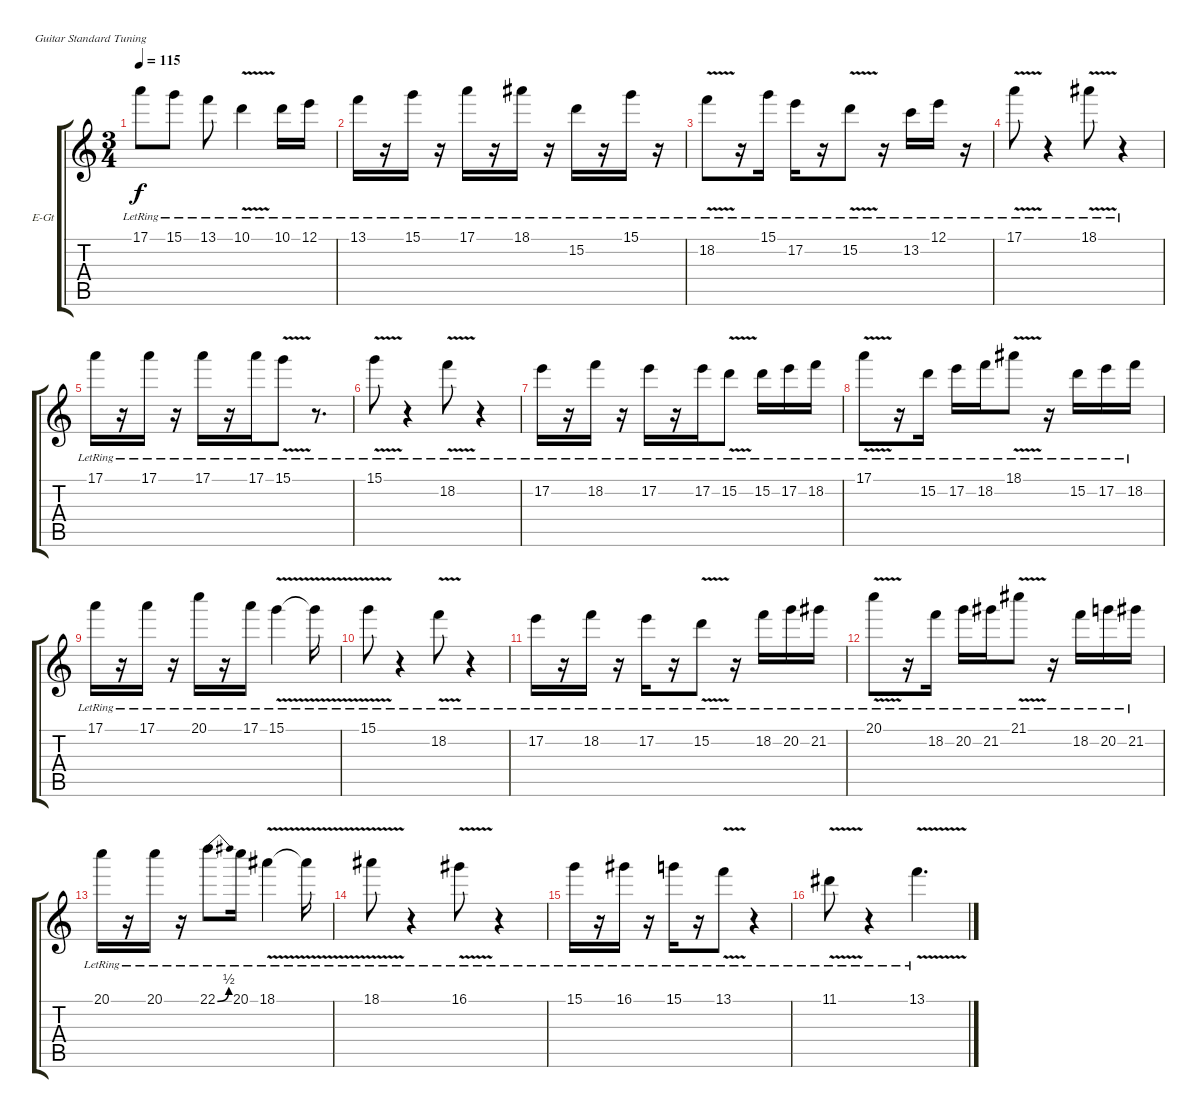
\bracketExtendMode groupsimilarinstruments
\firstSystemTrackNameOrientation horizontal
\otherSystemsTrackNameOrientation horizontal
\track ("Solo" "E-Gt") {instrument distortionguitar}
\staff {score tabs}
\tuning (E4 B3 G3 D3 A2 E2)
\ts (3 4)
\tempo 115
\clef g2
\ks c
17.1{lr}.8{dy f} 15.1{lr}.8 13.1{lr}.8 10.1{v lr}.4 10.1{lr}.16 12.1{lr}.16 |
13.1{lr}.16 r.16 15.1{lr}.16 r.16 17.1{lr}.16 r.16 18.1{lr}.16 r.16 15.2{lr}.16 r.16 15.1{lr}.16 r.16 |
18.2{v lr}.8 r.16 15.1{lr}.16 17.2{lr}.16 r.16 15.2{v lr}.8 r.16 13.2{lr}.16 12.1{lr}.16 r.16 |
17.1{v lr}.8 r.4 18.1{v lr}.8 r.4 |
17.1{lr}.16 r.16 17.1{lr}.16 r.16 17.1{lr}.16 r.16 17.1{lr}.16 15.1{v lr}.8 r.8{d} |
15.1{v lr}.8 r.4 18.2{v lr}.8 r.4 |
17.2{lr}.16 r.16 18.2{lr}.16 r.16 17.2{lr}.16 r.16 17.2{lr}.16 15.2{v lr}.8 15.2{lr}.16 17.2{lr}.16 18.2{lr}.16 |
17.1{v lr}.8 r.16 15.2{lr}.16 17.2{lr}.16 18.2{lr}.16 18.1{v lr}.8 r.16 15.2{lr}.16 17.2{lr}.16 18.2{lr}.16 |
17.1{lr}.16 r.16 17.1{lr}.16 r.16 20.1{lr}.16 r.16 17.1{lr}.16 15.1{v lr}.4 15.1{v lr t}.16 |
15.1{v lr}.8 r.4 18.2{v lr}.8 r.4 |
17.2{lr}.16 r.16 18.2{lr}.16 r.16 17.2{lr}.16 r.16 15.2{v lr}.8 r.16 18.2{lr}.16 20.2{lr}.16 21.2{lr}.16 |
20.1{v lr}.8 r.16 18.2{lr}.16 20.2{lr}.16 21.2{lr}.16 21.1{v lr}.8 r.16 18.2{lr}.16 20.2{lr}.16 21.2{lr}.16 |
20.1{lr}.16 r.16 20.1{lr}.16 r.16 22.1{be (bend 0 0 60 2) lr}.8 20.1{lr}.16 18.1{v lr}.4 18.1{v lr t}.16 |
18.1{v lr}.8 r.4 16.1{v lr}.8 r.4 |
15.1{lr}.16 r.16 16.1{lr}.16 r.16 15.1{lr}.16 r.16 13.1{v lr}.8 r.4 |
11.1{v lr}.8 r.4 13.1{v lr}.4{d}
